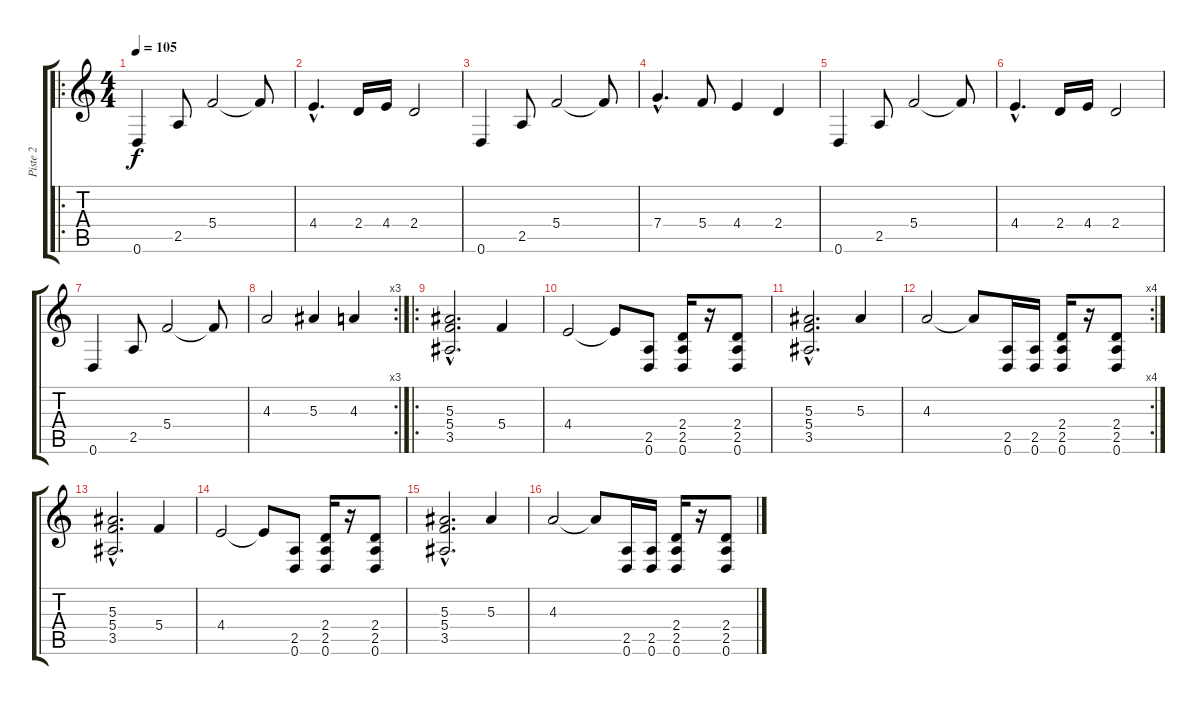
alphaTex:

\track ("Piste 2" "Piste 2") {instrument distortionguitar}
\staff {score tabs}
\tuning (D4 A3 F3 C3 G2 D2) {hide}
\ro
\ts (4 4)
\tempo 105
\clef g2
\ks c
0.6.4{dy f} 2.5.8 5.4.2 5.4{t}.8 |
4.4{hac}.4{d} 2.4.16 4.4.16 2.4.2 |
0.6.4 2.5.8 5.4.2 5.4{t}.8 |
7.4{hac}.4{d} 5.4.8 4.4.4 2.4.4 |
0.6.4 2.5.8 5.4.2 5.4{t}.8 |
4.4{hac}.4{d} 2.4.16 4.4.16 2.4.2 |
0.6.4 2.5.8 5.4.2 5.4{t}.8 |
\rc 3
4.3.2 5.3.4 4.3.4 |
\ro
(5.3{hac} 5.4{hac} 3.5{hac}).2{d} 5.4.4 |
4.4.2 4.4{t}.8 (2.5 0.6).8 (2.4 2.5 0.6).16 r.16 (2.4 2.5 0.6).8 |
(5.3{hac} 5.4{hac} 3.5{hac}).2{d} 5.3.4 |
\rc 4
4.3.2 4.3{t}.8 (2.5 0.6).16 (2.5 0.6).16 (2.4 2.5 0.6).16 r.16 (2.4 2.5 0.6).8 |
(5.3{hac} 5.4{hac} 3.5{hac}).2{d} 5.4.4 |
4.4.2 4.4{t}.8 (2.5 0.6).8 (2.4 2.5 0.6).16 r.16 (2.4 2.5 0.6).8 |
(5.3{hac} 5.4{hac} 3.5{hac}).2{d} 5.3.4 |
4.3.2 4.3{t}.8 (2.5 0.6).16 (2.5 0.6).16 (2.4 2.5 0.6).16 r.16 (2.4 2.5 0.6).8
